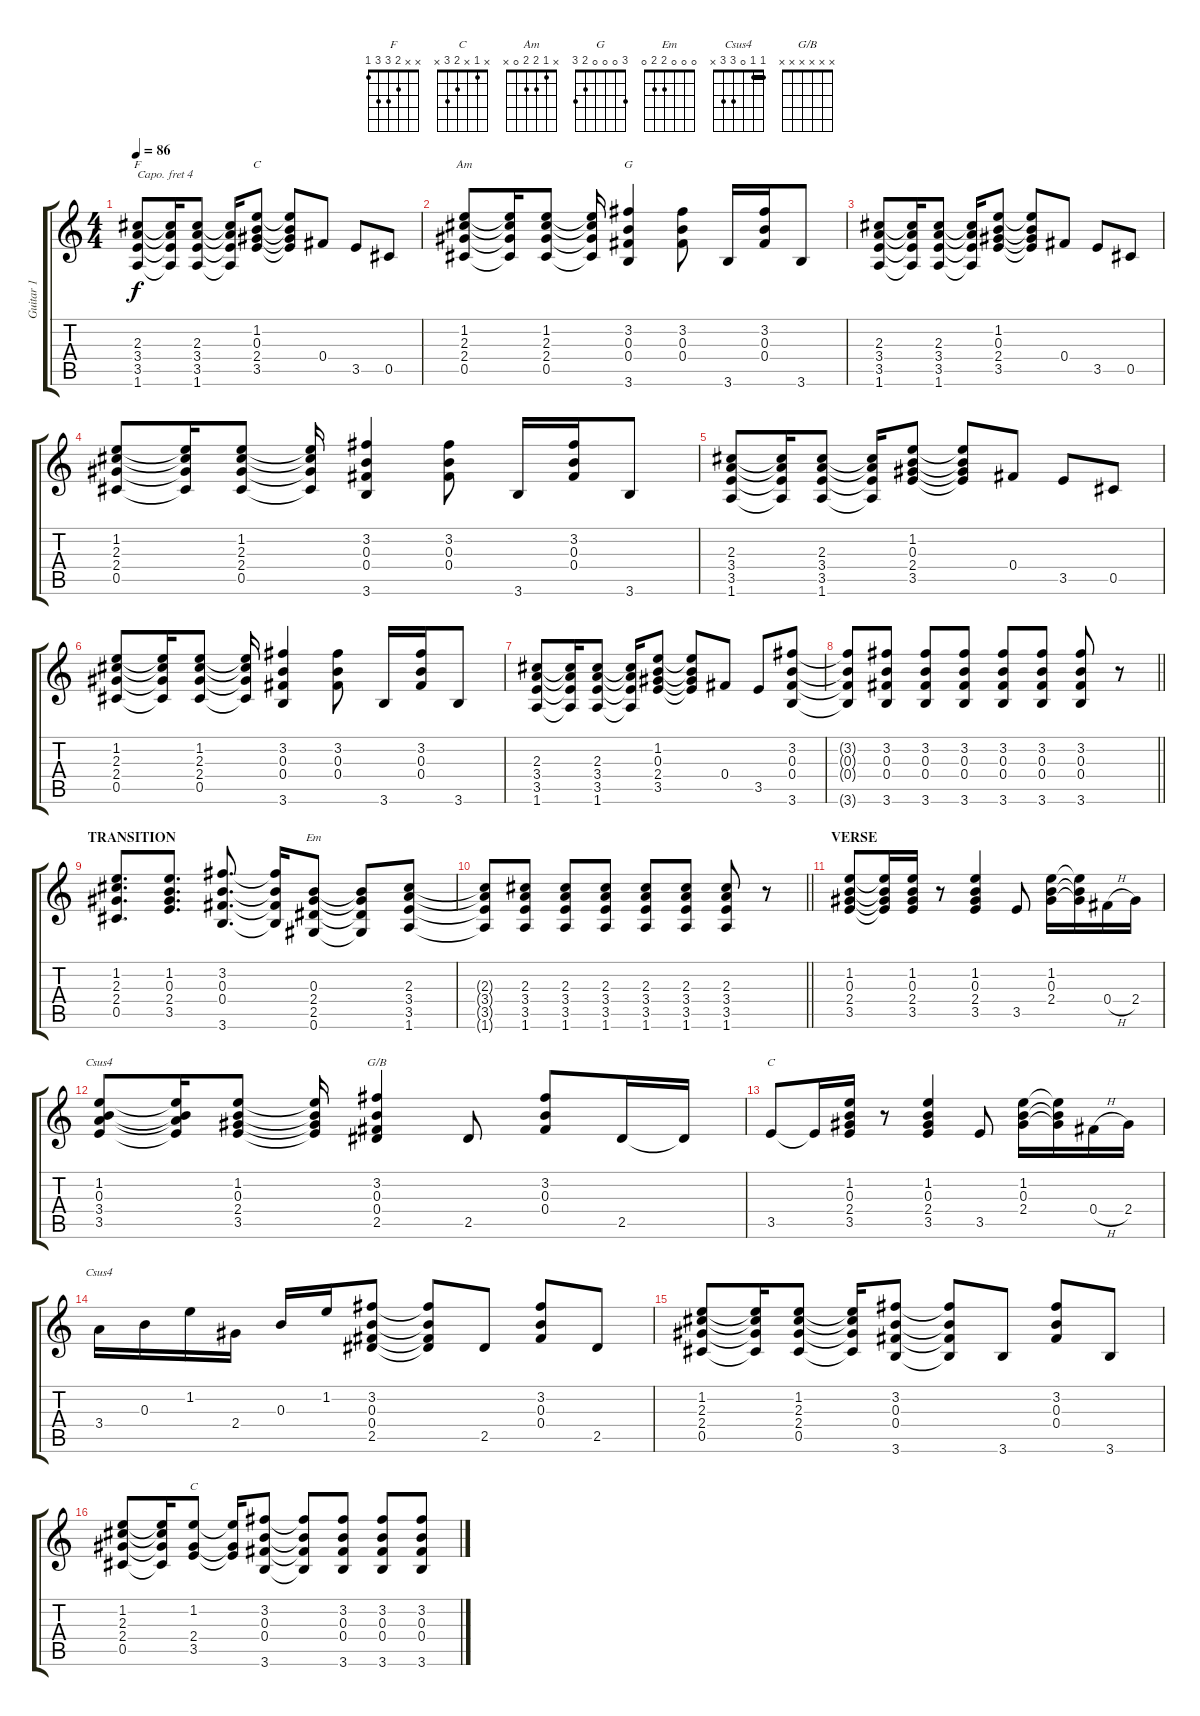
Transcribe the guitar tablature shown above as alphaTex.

\track ("Guitar 1" "Guitar 1") {instrument acousticguitarnylon}
\staff {score tabs}
\capo 4
\tuning (E4 B3 G3 D3 A2 E2) {hide}
\chord ("F" x x 2 3 3 1)
\chord ("C" x 1 0 2 3 x)
\chord ("Am" x 1 2 2 0 x)
\chord ("G" 3 0 0 0 2 3)
\chord ("Em" 0 0 0 2 2 0)
\chord ("Csus4" x 1 0 3 3 x)
\chord ("G/B" x x x x x x)
\chord ("C" 0 1 0 2 3 x)
\chord ("Csus4" 1 1 0 3 3 x) {barre 1}
\chord ("C" x 1 x 2 3 x)
\ts (4 4)
\section ("" "")
\tempo 86
\clef g2
\ks c
(2.3 3.4 3.5 1.6).8{ch "F" dy f} (2.3{t} 3.4{t} 3.5{t} 1.6{t}).16 (2.3 3.4 3.5 1.6).8 (2.3{t} 3.4{t} 3.5{t} 1.6{t}).16 (1.2 0.3 2.4 3.5).8{ch "C"} (1.2{t} 0.3{t} 2.4{t} 3.5{t}).8 0.4.8 3.5.8 0.5.8 |
(1.2 2.3 2.4 0.5).8{ch "Am"} (1.2{t} 2.3{t} 2.4{t} 0.5{t}).16 (1.2 2.3 2.4 0.5).8 (1.2{t} 2.3{t} 2.4{t} 0.5{t}).16 (3.2 0.3 0.4 3.6).4{ch "G"} (3.2 0.3 0.4).8 3.6.16 (3.2 0.3 0.4).16 3.6.8 |
(2.3 3.4 3.5 1.6).8 (2.3{t} 3.4{t} 3.5{t} 1.6{t}).16 (2.3 3.4 3.5 1.6).8 (2.3{t} 3.4{t} 3.5{t} 1.6{t}).16 (1.2 0.3 2.4 3.5).8 (1.2{t} 0.3{t} 2.4{t} 3.5{t}).8 0.4.8 3.5.8 0.5.8 |
(1.2 2.3 2.4 0.5).8 (1.2{t} 2.3{t} 2.4{t} 0.5{t}).16 (1.2 2.3 2.4 0.5).8 (1.2{t} 2.3{t} 2.4{t} 0.5{t}).16 (3.2 0.3 0.4 3.6).4 (3.2 0.3 0.4).8 3.6.16 (3.2 0.3 0.4).16 3.6.8 |
(2.3 3.4 3.5 1.6).8 (2.3{t} 3.4{t} 3.5{t} 1.6{t}).16 (2.3 3.4 3.5 1.6).8 (2.3{t} 3.4{t} 3.5{t} 1.6{t}).16 (1.2 0.3 2.4 3.5).8 (1.2{t} 0.3{t} 2.4{t} 3.5{t}).8 0.4.8 3.5.8 0.5.8 |
(1.2 2.3 2.4 0.5).8 (1.2{t} 2.3{t} 2.4{t} 0.5{t}).16 (1.2 2.3 2.4 0.5).8 (1.2{t} 2.3{t} 2.4{t} 0.5{t}).16 (3.2 0.3 0.4 3.6).4 (3.2 0.3 0.4).8 3.6.16 (3.2 0.3 0.4).16 3.6.8 |
(2.3 3.4 3.5 1.6).8 (2.3{t} 3.4{t} 3.5{t} 1.6{t}).16 (2.3 3.4 3.5 1.6).8 (2.3{t} 3.4{t} 3.5{t} 1.6{t}).16 (1.2 0.3 2.4 3.5).8 (1.2{t} 0.3{t} 2.4{t} 3.5{t}).8 0.4.8 3.5.8 (3.2 0.3 0.4 3.6).8 |
\barLineRight lightlight
(3.2{t} 0.3{t} 0.4{t} 3.6{t}).8 (3.2 0.3 0.4 3.6).8 (3.2 0.3 0.4 3.6).8 (3.2 0.3 0.4 3.6).8 (3.2 0.3 0.4 3.6).8 (3.2 0.3 0.4 3.6).8 (3.2 0.3 0.4 3.6).8 r.8 |
\section ("" "TRANSITION")
(1.2 2.3 2.4 0.5).8{d} (1.2 0.3 2.4 3.5).8{d} (3.2 0.3 0.4 3.6).8{d} (3.2{t} 0.3{t} 0.4{t} 3.6{t}).16 (0.3 2.4 2.5 0.6).8{ch "Em"} (0.3{t} 2.4{t} 2.5{t} 0.6{t}).8 (2.3 3.4 3.5 1.6).8 |
\barLineRight lightlight
(2.3{t} 3.4{t} 3.5{t} 1.6{t}).8 (2.3 3.4 3.5 1.6).8 (2.3 3.4 3.5 1.6).8 (2.3 3.4 3.5 1.6).8 (2.3 3.4 3.5 1.6).8 (2.3 3.4 3.5 1.6).8 (2.3 3.4 3.5 1.6).8 r.8 |
\section ("" "VERSE")
(1.2 0.3 2.4 3.5).8 (1.2{t} 0.3{t} 2.4{t} 3.5{t}).16 (1.2 0.3 2.4 3.5).16 r.8 (1.2 0.3 2.4 3.5).4 3.5.8 (1.2 0.3 2.4).16 (1.2{t} 0.3{t} 2.4{t}).16 0.4{h}.16 2.4.16 |
(1.2 0.3 3.4 3.5).8{ch "Csus4"} (1.2{t} 0.3{t} 3.4{t} 3.5{t}).16 (1.2 0.3 2.4 3.5).8 (1.2{t} 0.3{t} 2.4{t} 3.5{t}).16 (3.2 0.3 0.4 2.5).4{ch "G/B"} 2.5.8 (3.2 0.3 0.4).8 2.5.16 2.5{t}.16 |
3.5.8{ch "C"} 3.5{t}.16 (1.2 0.3 2.4 3.5).16 r.8 (1.2 0.3 2.4 3.5).4 3.5.8 (1.2 0.3 2.4).16 (1.2{t} 0.3{t} 2.4{t}).16 0.4{h}.16 2.4.16 |
3.4.16{ch "Csus4"} 0.3.16 1.2.16 2.4.16 0.3.16 1.2.16 (3.2 0.3 0.4 2.5).8 (3.2{t} 0.3{t} 0.4{t} 2.5{t}).8 2.5.8 (3.2 0.3 0.4).8 2.5.8 |
(1.2 2.3 2.4 0.5).8 (1.2{t} 2.3{t} 2.4{t} 0.5{t}).16 (1.2 2.3 2.4 0.5).8 (1.2{t} 2.3{t} 2.4{t} 0.5{t}).16 (3.2 0.3 0.4 3.6).8 (3.2{t} 0.3{t} 0.4{t} 3.6{t}).8 3.6.8 (3.2 0.3 0.4).8 3.6.8 |
(1.2 2.3 2.4 0.5).8 (1.2{t} 2.3{t} 2.4{t} 0.5{t}).16 (1.2 2.4 3.5).8{ch "C"} (1.2{t} 2.4{t} 3.5{t}).16 (3.2 0.3 0.4 3.6).8 (3.2{t} 0.3{t} 0.4{t} 3.6{t}).8 (3.2 0.3 0.4 3.6).8 (3.2 0.3 0.4 3.6).8 (3.2 0.3 0.4 3.6).8
